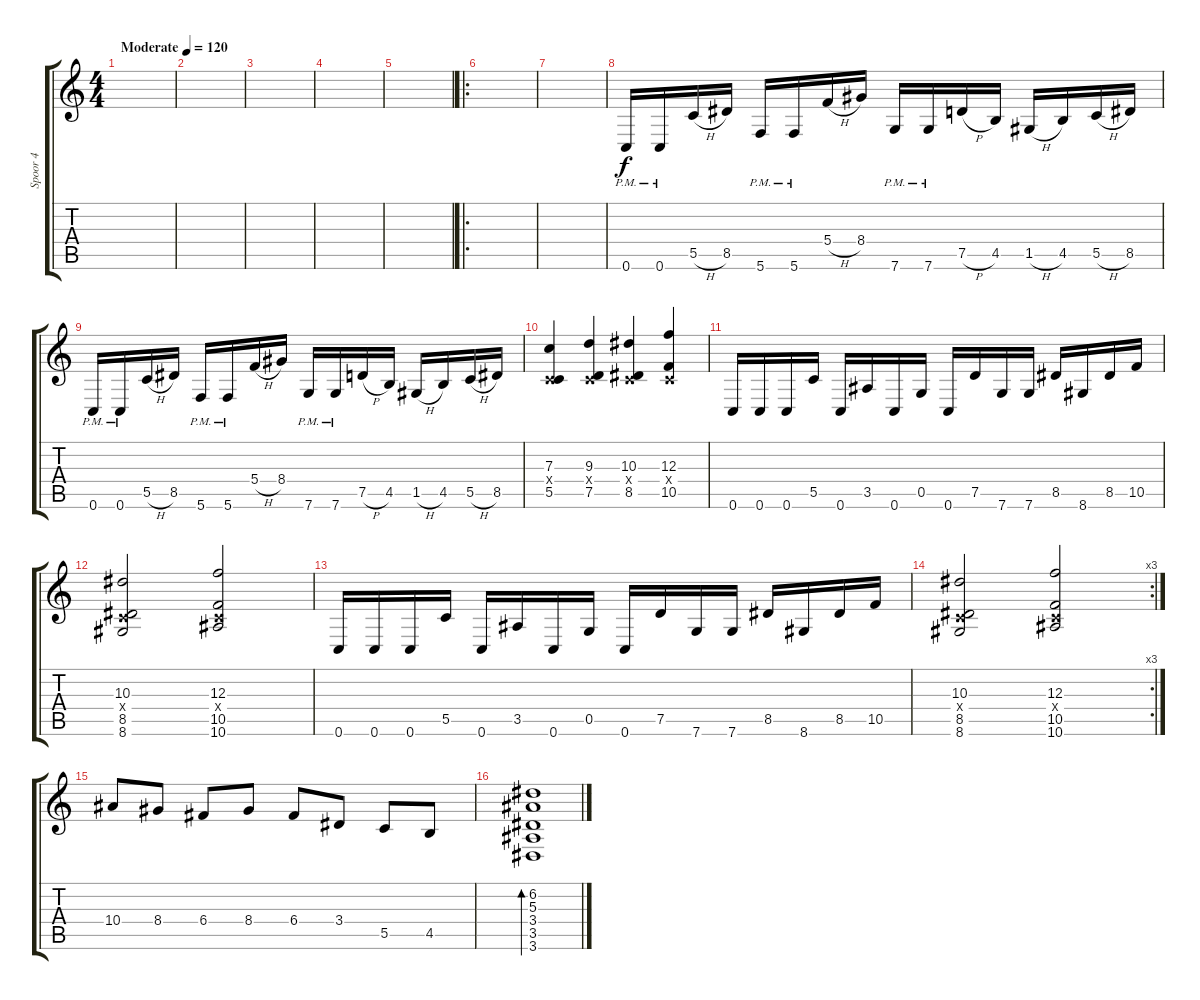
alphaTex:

\track ("Spoor 4" "Spoor 4") {instrument acousticguitarsteel}
\staff {score tabs}
\tuning (D4 A3 F3 C3 G2 C2) {hide}
\ts (4 4)
\tempo (120 "Moderate")
\clef g2
\ks c
|
|
|
|
|
\ro
|
|
0.6{pm}.16 0.6{pm}.16 5.5{h}.16 8.5.16 5.6{pm}.16 5.6{pm}.16 5.4{h}.16 8.4.16 7.6{pm}.16 7.6{pm}.16 7.5{h}.16 4.5.16 1.5{h}.16 4.5.16 5.5{h}.16 8.5.16 |
0.6{pm}.16 0.6{pm}.16 5.5{h}.16 8.5.16 5.6{pm}.16 5.6{pm}.16 5.4{h}.16 8.4.16 7.6{pm}.16 7.6{pm}.16 7.5{h}.16 4.5.16 1.5{h}.16 4.5.16 5.5{h}.16 8.5.16 |
(7.3 0.4{x} 5.5).4 (9.3 0.4{x} 7.5).4 (10.3 0.4{x} 8.5).4 (12.3 0.4{x} 10.5).4 |
0.6.16 0.6.16 0.6.16 5.5.16 0.6.16 3.5.16 0.6.16 0.5.16 0.6.16 7.5.16 7.6.16 7.6.16 8.5.16 8.6.16 8.5.16 10.5.16 |
(10.3 0.4{x} 8.5 8.6).2 (12.3 0.4{x} 10.5 10.6).2 |
0.6.16 0.6.16 0.6.16 5.5.16 0.6.16 3.5.16 0.6.16 0.5.16 0.6.16 7.5.16 7.6.16 7.6.16 8.5.16 8.6.16 8.5.16 10.5.16 |
\rc 3
(10.3 0.4{x} 8.5 8.6).2 (12.3 0.4{x} 10.5 10.6).2 |
10.4.8 8.4.8 6.4.8 8.4.8 6.4.8 3.4.8 5.5.8 4.5.8 |
(6.2 5.3 3.4 3.5 3.6).1{bd 60}
